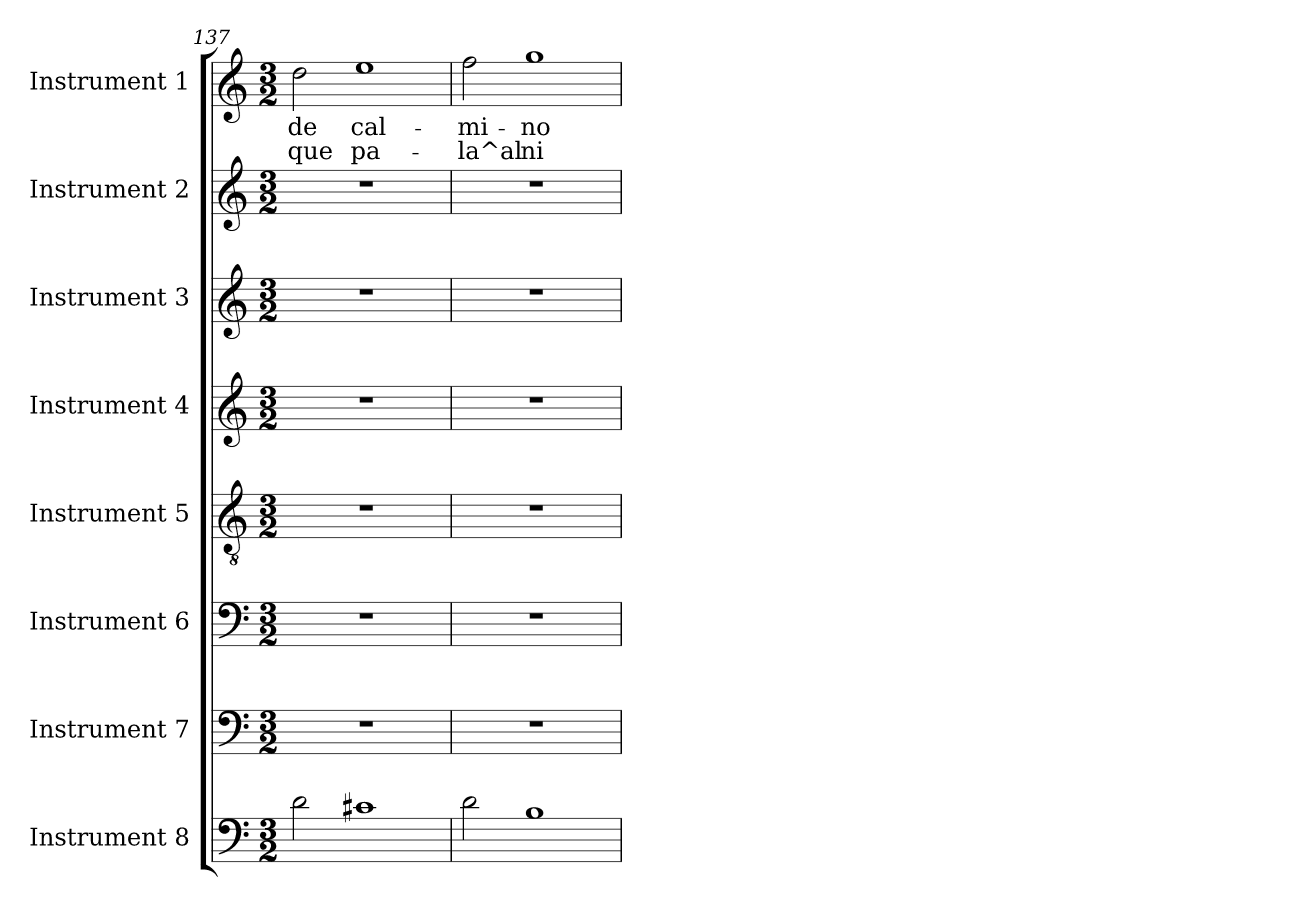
**kern	**kern	**kern	**kern	**kern	**kern	**kern	**kern	**text	**text
*part8	*part7	*part6	*part5	*part4	*part3	*part2	*part1	*part1	*part1
*staff8	*staff7	*staff6	*staff5	*staff4	*staff3	*staff2	*staff1	*staff1	*staff1
*I"Instrument 8	*I"Instrument 7	*I"Instrument 6	*I"Instrument 5	*I"Instrument 4	*I"Instrument 3	*I"Instrument 2	*I"Instrument 1	*	*
*clefF4	*clefF4	*clefF4	*clefGv2	*clefG2	*clefG2	*clefG2	*clefG2	*	*
*k[]	*k[]	*k[]	*k[]	*k[]	*k[]	*k[]	*k[]	*	*
*C:	*C:	*C:	*C:	*C:	*C:	*C:	*C:	*	*
*M3/2	*M3/2	*M3/2	*M3/2	*M3/2	*M3/2	*M3/2	*M3/2	*	*
=137	=137	=137	=137	=137	=137	=137	=137	=137	=137
!	!	!	!	!	!	!	!	!LO:LY:b:cj	!LO:LY:b:cj
2d\	1.r	1.r	1.r	1.r	1.r	1.r	2dd\	de	que
!	!	!	!	!	!	!	!	!LO:LY:b:cj	!LO:LY:b:cj
1c#X	.	.	.	.	.	.	1ee	cal-	-pa-
=138	=138	=138	=138	=138	=138	=138	=138	=138	=138
!	!	!	!	!	!	!	!	!LO:LY:b:cj	!LO:LY:b:cj
2d\	1.r	1.r	1.r	1.r	1.r	1.r	2ff\	-mi-	-la^al
!	!	!	!	!	!	!	!	!LO:LY:b:cj	!LO:LY:b:cj
1B	.	.	.	.	.	.	1gg	no	ni-
=	=	=	=	=	=	=	=	=	=
*-	*-	*-	*-	*-	*-	*-	*-	*-	*-
